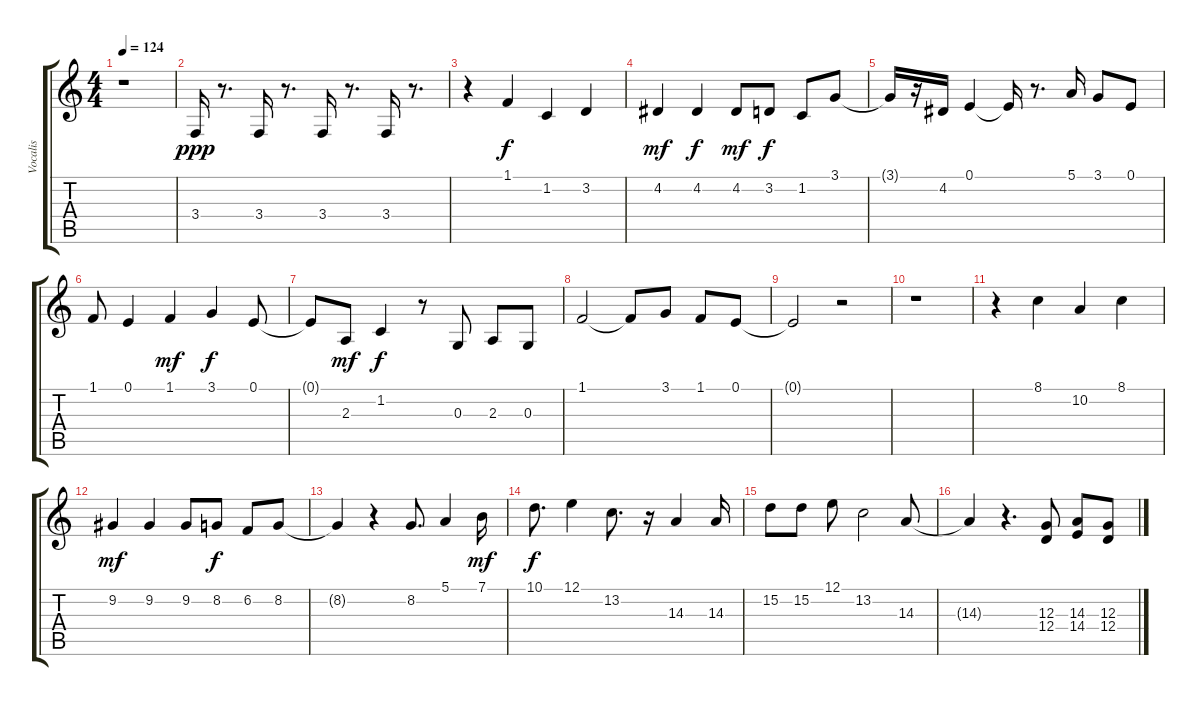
\track ("Vocalis" "Vocalis") {instrument voiceoohs}
\staff {score tabs}
\tuning (E4 B3 G3 D3 A2 E2) {hide}
\ts (4 4)
\tempo 124
\clef g2
\ks c
r.1{dy f} |
3.4.16{dy ppp} r.8{d} 3.4.16 r.8{d} 3.4.16 r.8{d} 3.4.16 r.8{d} |
r.4 1.1.4{dy f} 1.2.4 3.2.4 |
4.2.4{dy mf} 4.2.4{dy f} 4.2.8{dy mf} 3.2.8{dy f} 1.2.8 3.1.8 |
3.1{t}.16 r.16 4.2.16 0.1.4 0.1{t}.16 r.8{d} 5.1.16 3.1.8 0.1.8 |
1.1.8 0.1.4 1.1.4{dy mf} 3.1.4{dy f} 0.1.8 |
0.1{t}.8 2.3.8{dy mf} 1.2.4{dy f} r.8 0.3.8 2.3.8 0.3.8 |
1.1.2 1.1{t}.8 3.1.8 1.1.8 0.1.8 |
0.1{t}.2 r.2 |
r.1 |
r.4 8.1.4 10.2.4 8.1.4 |
9.2.4{dy mf} 9.2.4 9.2.8 8.2.8{dy f} 6.2.8 8.2.8 |
8.2{t}.4 r.4 8.2.8{d} 5.1.4 7.1.16{dy mf} |
10.1.8{d dy f} 12.1.4 13.2.8{d} r.16 14.3.4 14.3.16 |
15.2.8 15.2.8 12.1.8 13.2.2 14.3.8 |
14.3{t}.4 r.4{d} (12.3 12.4).8 (14.3 14.4).8 (12.3 12.4).8
